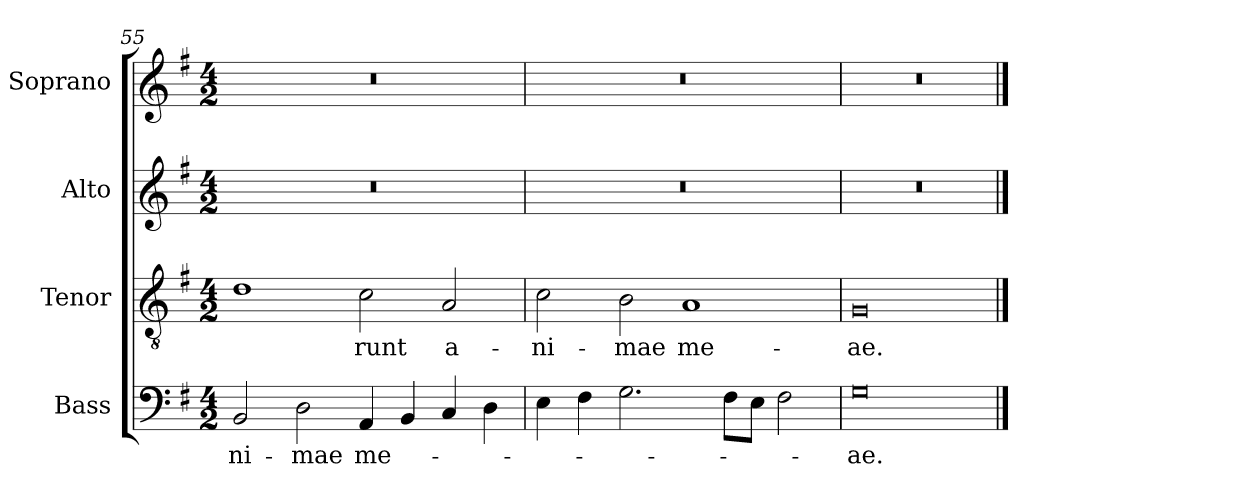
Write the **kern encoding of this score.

**kern	**text	**kern	**text	**kern	**kern
*part4	*part4	*part3	*part3	*part2	*part1
*staff4	*staff4	*staff3	*staff3	*staff2	*staff1
*I"Bass	*	*I"Tenor	*	*I"Alto	*I"Soprano
*I'B.	*	*I'T.	*	*I'A.	*I'S.
*clefF4	*	*clefGv2	*	*clefG2	*clefG2
*	*	*ITrd7c12	*	*	*
*k[f#]	*	*k[f#]	*	*k[f#]	*k[f#]
*G:	*	*G:	*	*G:	*G:
*M4/2	*	*M4/2	*	*M4/2	*M4/2
=55	=55	=55	=55	=55	=55
!	!LO:LY:b:color=#000000	!	!	!LO:N:vis=1	!LO:N:vis=1
2BBi/	-ni-	1Di	.	0r	0r
!	!LO:LY:b:color=#000000	!	!	!	!
2Di\	-mae	.	.	.	.
!	!LO:LY:b:color=#000000	!	!	!	!
!	!	!	!LO:LY:b:color=#000000	!	!
4AAi/	me-	2Ci\	-runt	.	.
4BBi/	.	.	.	.	.
!	!	!	!LO:LY:b:color=#000000	!	!
4Ci/	.	2AAi/	a-	.	.
4Di\	.	.	.	.	.
=56	=56	=56	=56	=56	=56
!	!	!	!LO:LY:b:color=#000000	!LO:N:vis=1	!LO:N:vis=1
4Ei\	.	2Ci\	-ni-	0r	0r
4F#i\	.	.	.	.	.
!	!	!	!LO:LY:b:color=#000000	!	!
2.Gi\	.	2BBi\	-mae	.	.
!	!	!	!LO:LY:b:color=#000000	!	!
.	.	1AAi	me-	.	.
8F#i\L	.	.	.	.	.
8Ei\J	.	.	.	.	.
2F#i\	.	.	.	.	.
=57	=57	=57	=57	=57	=57
!	!LO:LY:b:color=#000000	!	!	!	!
!	!	!	!LO:LY:b:color=#000000	!LO:N:vis=1	!LO:N:vis=1
0Gi	-ae.	0GGi	-ae.	0r	0r
==	==	==	==	==	==
*-	*-	*-	*-	*-	*-
